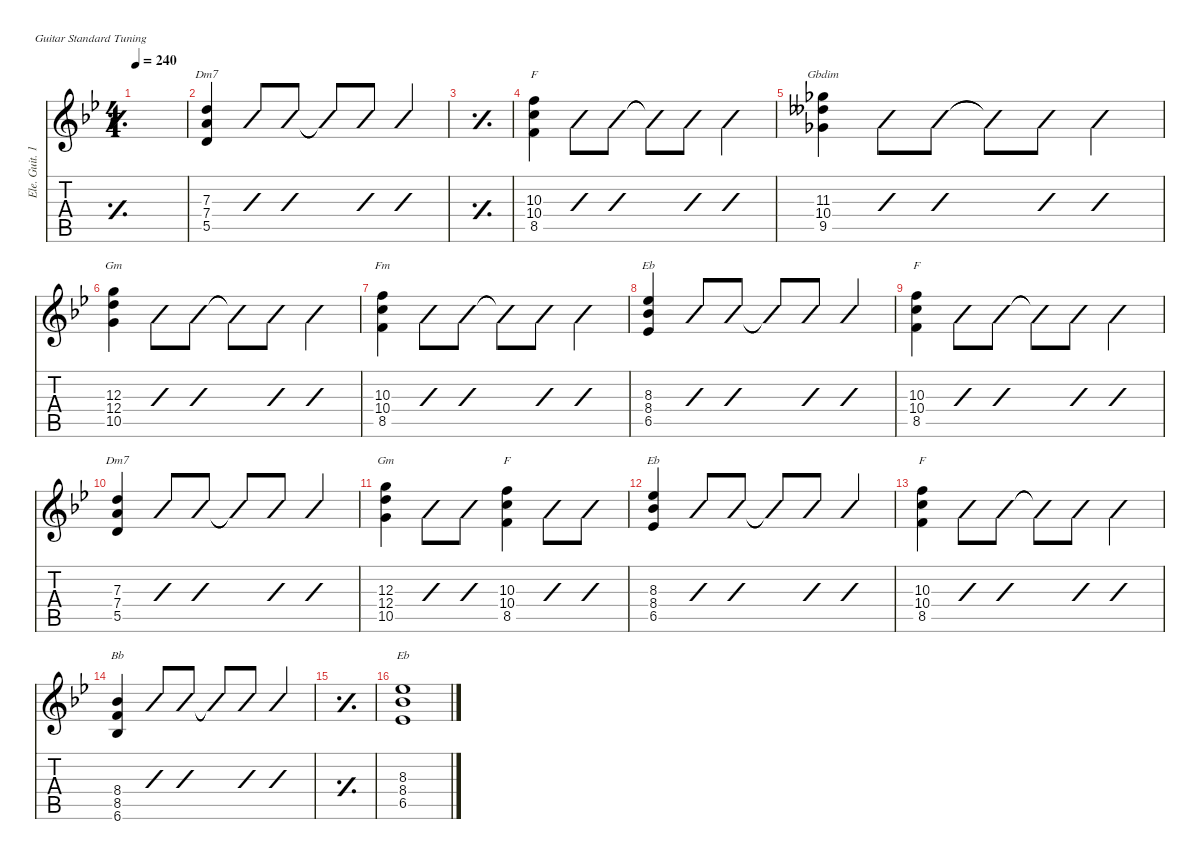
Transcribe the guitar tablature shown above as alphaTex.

\defaultSystemsLayout 4
\hideDynamics
\bracketExtendMode nobrackets
\otherSystemsTrackNameOrientation horizontal
\track ("Ele. Guit. 1" "Ele. Guit. 1") {defaultSystemsLayout 4 instrument distortionguitar}
\staff {score tabs}
\tuning (E4 B3 G3 D3 A2 E2)
\chord ("Eb" x x 8 8 6 x) {firstfret 6 showdiagram false showfingering false}
\chord ("F" x x 10 10 8 x) {firstfret 8 showdiagram false showfingering false}
\chord ("Dm7" x x 7 7 5 x) {firstfret 5 showdiagram false showfingering false}
\chord ("Gm" x x 12 12 10 x) {firstfret 10 showdiagram false showfingering false}
\chord ("Bb" x x x 8 8 6) {firstfret 6 showdiagram false showfingering false}
\chord ("Gbdim" x x 11 10 9 x) {firstfret 9 showdiagram false showfingering false}
\chord ("Fm" x x 10 10 8 x) {firstfret 8 showdiagram false showfingering false}
\ts (4 4)
\tempo 240
\clef g2
\simile simple
\scale
0.950526
\ks bb
|
\simile none
\scale
0.929474 (5.5{acc forcenatural} 7.4{acc forcenatural} 7.3{acc forcenatural}).4{ch "Dm7" beam Up} (5.5{acc forcenatural} 7.4{acc forcenatural} 7.3{acc forcenatural}).8{slashed beam Up} (5.5{acc forcenatural} 7.4{acc forcenatural} 7.3{acc forcenatural}).8{slashed beam Up} (5.5{t acc forcenatural} 7.4{t acc forcenatural} 7.3{t acc forcenatural}).8{slashed beam Up} (5.5{acc forcenatural} 7.4{acc forcenatural} 7.3{acc forcenatural}).8{slashed beam Up} (5.5{acc forcenatural} 7.4{acc forcenatural} 7.3{acc forcenatural}).4{slashed beam Up} |
\simile simple
\scale
0.950526 |
\simile none
\scale
1.18 (8.5{acc forcenatural} 10.4{acc forcenatural} 10.3{acc forcenatural}).4{ch "F" beam Down} (8.5{acc forcenatural} 10.4{acc forcenatural} 10.3{acc forcenatural}).8{slashed beam Down} (8.5{acc forcenatural} 10.4{acc forcenatural} 10.3{acc forcenatural}).8{slashed beam Down} (8.5{t acc forcenatural} 10.4{t acc forcenatural} 10.3{t acc forcenatural}).8{slashed beam Down} (8.5{acc forcenatural} 10.4{acc forcenatural} 10.3{acc forcenatural}).8{slashed beam Down} (8.5{acc forcenatural} 10.4{acc forcenatural} 10.3{acc forcenatural}).4{slashed beam Down} |
\scale
0.94 (9.5{acc b} 10.4{acc bb} 11.3{acc b}).4{ch "Gbdim" beam Down} (9.5{acc b} 10.4{acc bb} 11.3{acc b}).8{slashed beam Down} (9.5{acc b} 10.4{acc bb} 11.3{acc b}).8{slashed beam Down} (9.5{t acc b} 10.4{t acc bb} 11.3{t acc b}).8{slashed beam Down} (9.5{acc b} 10.4{acc bb} 11.3{acc b}).8{slashed beam Down} (9.5{acc b} 10.4{acc bb} 11.3{acc b}).4{slashed beam Down} |
\scale
0.94 (10.5{acc forcenatural} 12.4{acc forcenatural} 12.3{acc forcenatural}).4{ch "Gm" beam Down} (10.5{acc forcenatural} 12.4{acc forcenatural} 12.3{acc forcenatural}).8{slashed beam Down} (10.5{acc forcenatural} 12.4{acc forcenatural} 12.3{acc forcenatural}).8{slashed beam Down} (10.5{t acc forcenatural} 12.4{t acc forcenatural} 12.3{t acc forcenatural}).8{slashed beam Down} (10.5{acc forcenatural} 12.4{acc forcenatural} 12.3{acc forcenatural}).8{slashed beam Down} (10.5{acc forcenatural} 12.4{acc forcenatural} 12.3{acc forcenatural}).4{slashed beam Down} |
\scale
0.94 (8.5{acc forcenatural} 10.4{acc forcenatural} 10.3{acc forcenatural}).4{ch "Fm" beam Down} (8.5{acc forcenatural} 10.4{acc forcenatural} 10.3{acc forcenatural}).8{slashed beam Down} (8.5{acc forcenatural} 10.4{acc forcenatural} 10.3{acc forcenatural}).8{slashed beam Down} (8.5{t acc forcenatural} 10.4{t acc forcenatural} 10.3{t acc forcenatural}).8{slashed beam Down} (8.5{acc forcenatural} 10.4{acc forcenatural} 10.3{acc forcenatural}).8{slashed beam Down} (8.5{acc forcenatural} 10.4{acc forcenatural} 10.3{acc forcenatural}).4{slashed beam Down} |
\scale
1.16421 (6.5{acc b} 8.4{acc b} 8.3{acc b}).4{ch "Eb" beam Up} (6.5{acc b} 8.4{acc b} 8.3{acc b}).8{slashed beam Up} (6.5{acc b} 8.4{acc b} 8.3{acc b}).8{slashed beam Up} (6.5{t acc b} 8.4{t acc b} 8.3{t acc b}).8{slashed beam Up} (6.5{acc b} 8.4{acc b} 8.3{acc b}).8{slashed beam Up} (6.5{acc b} 8.4{acc b} 8.3{acc b}).4{slashed beam Up} |
\scale
0.945263 (8.5{acc forcenatural} 10.4{acc forcenatural} 10.3{acc forcenatural}).4{ch "F" beam Down} (8.5{acc forcenatural} 10.4{acc forcenatural} 10.3{acc forcenatural}).8{slashed beam Down} (8.5{acc forcenatural} 10.4{acc forcenatural} 10.3{acc forcenatural}).8{slashed beam Down} (8.5{t acc forcenatural} 10.4{t acc forcenatural} 10.3{t acc forcenatural}).8{slashed beam Down} (8.5{acc forcenatural} 10.4{acc forcenatural} 10.3{acc forcenatural}).8{slashed beam Down} (8.5{acc forcenatural} 10.4{acc forcenatural} 10.3{acc forcenatural}).4{slashed beam Down} |
\scale
0.945263 (5.5{acc forcenatural} 7.4{acc forcenatural} 7.3{acc forcenatural}).4{ch "Dm7" beam Up} (5.5{acc forcenatural} 7.4{acc forcenatural} 7.3{acc forcenatural}).8{slashed beam Up} (5.5{acc forcenatural} 7.4{acc forcenatural} 7.3{acc forcenatural}).8{slashed beam Up} (5.5{t acc forcenatural} 7.4{t acc forcenatural} 7.3{t acc forcenatural}).8{slashed beam Up} (5.5{acc forcenatural} 7.4{acc forcenatural} 7.3{acc forcenatural}).8{slashed beam Up} (5.5{acc forcenatural} 7.4{acc forcenatural} 7.3{acc forcenatural}).4{slashed beam Up} |
\scale
0.945263 (10.5{acc forcenatural} 12.4{acc forcenatural} 12.3{acc forcenatural}).4{ch "Gm" beam Down} (10.5{acc forcenatural} 12.4{acc forcenatural} 12.3{acc forcenatural}).8{slashed beam Down} (10.5{acc forcenatural} 12.4{acc forcenatural} 12.3{acc forcenatural}).8{slashed beam Down} (8.5{acc forcenatural} 10.4{acc forcenatural} 10.3{acc forcenatural}).4{ch "F" beam Down} (8.5{acc forcenatural} 10.4{acc forcenatural} 10.3{acc forcenatural}).8{slashed beam Down} (8.5{acc forcenatural} 10.4{acc forcenatural} 10.3{acc forcenatural}).8{slashed beam Down} |
\scale
1.16421 (6.5{acc b} 8.4{acc b} 8.3{acc b}).4{ch "Eb" beam Up} (6.5{acc b} 8.4{acc b} 8.3{acc b}).8{slashed beam Up} (6.5{acc b} 8.4{acc b} 8.3{acc b}).8{slashed beam Up} (6.5{t acc b} 8.4{t acc b} 8.3{t acc b}).8{slashed beam Up} (6.5{acc b} 8.4{acc b} 8.3{acc b}).8{slashed beam Up} (6.5{acc b} 8.4{acc b} 8.3{acc b}).4{slashed beam Up} |
\scale
0.945263 (8.5{acc forcenatural} 10.4{acc forcenatural} 10.3{acc forcenatural}).4{ch "F" beam Down} (8.5{acc forcenatural} 10.4{acc forcenatural} 10.3{acc forcenatural}).8{slashed beam Down} (8.5{acc forcenatural} 10.4{acc forcenatural} 10.3{acc forcenatural}).8{slashed beam Down} (8.5{t acc forcenatural} 10.4{t acc forcenatural} 10.3{t acc forcenatural}).8{slashed beam Down} (8.5{acc forcenatural} 10.4{acc forcenatural} 10.3{acc forcenatural}).8{slashed beam Down} (8.5{acc forcenatural} 10.4{acc forcenatural} 10.3{acc forcenatural}).4{slashed beam Down} |
\scale
0.945263 (6.6{acc b} 8.5{acc forcenatural} 8.4{acc b}).4{ch "Bb" beam Up} (6.6{acc b} 8.5{acc forcenatural} 8.4{acc b}).8{slashed beam Up} (6.6{acc b} 8.5{acc forcenatural} 8.4{acc b}).8{slashed beam Up} (6.6{t acc b} 8.5{t acc forcenatural} 8.4{t acc b}).8{slashed beam Up} (6.6{acc b} 8.5{acc forcenatural} 8.4{acc b}).8{slashed beam Up} (6.6{acc b} 8.5{acc forcenatural} 8.4{acc b}).4{slashed beam Up} |
\simile simple
\scale
0.945263 |
\simile none
\scale
1.15979 (6.5{acc b} 8.4{acc b} 8.3{acc b}).1{ch "Eb" beam Up}
